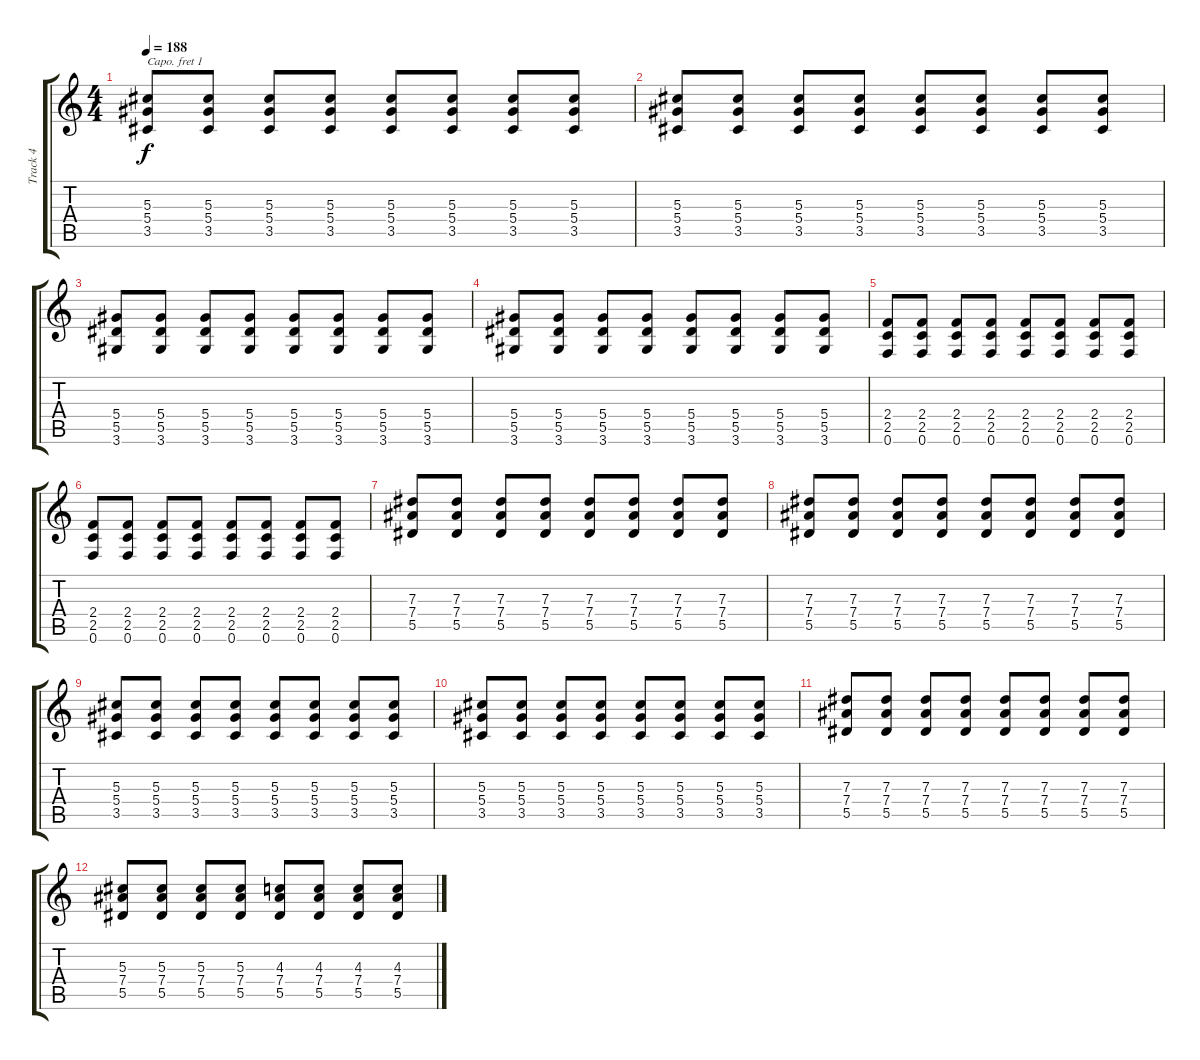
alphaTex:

\track ("Track 4" "Track 4") {instrument overdrivenguitar}
\staff {score tabs}
\capo 1
\tuning (E4 B3 G3 D3 A2 E2) {hide}
\ts (4 4)
\tempo 188
\clef g2
\ks c
(5.3 5.4 3.5).8{dy f} (5.3 5.4 3.5).8 (5.3 5.4 3.5).8 (5.3 5.4 3.5).8 (5.3 5.4 3.5).8 (5.3 5.4 3.5).8 (5.3 5.4 3.5).8 (5.3 5.4 3.5).8 |
(5.3 5.4 3.5).8 (5.3 5.4 3.5).8 (5.3 5.4 3.5).8 (5.3 5.4 3.5).8 (5.3 5.4 3.5).8 (5.3 5.4 3.5).8 (5.3 5.4 3.5).8 (5.3 5.4 3.5).8 |
(5.4 5.5 3.6).8 (5.4 5.5 3.6).8 (5.4 5.5 3.6).8 (5.4 5.5 3.6).8 (5.4 5.5 3.6).8 (5.4 5.5 3.6).8 (5.4 5.5 3.6).8 (5.4 5.5 3.6).8 |
(5.4 5.5 3.6).8 (5.4 5.5 3.6).8 (5.4 5.5 3.6).8 (5.4 5.5 3.6).8 (5.4 5.5 3.6).8 (5.4 5.5 3.6).8 (5.4 5.5 3.6).8 (5.4 5.5 3.6).8 |
(2.4 2.5 0.6).8 (2.4 2.5 0.6).8 (2.4 2.5 0.6).8 (2.4 2.5 0.6).8 (2.4 2.5 0.6).8 (2.4 2.5 0.6).8 (2.4 2.5 0.6).8 (2.4 2.5 0.6).8 |
(2.4 2.5 0.6).8 (2.4 2.5 0.6).8 (2.4 2.5 0.6).8 (2.4 2.5 0.6).8 (2.4 2.5 0.6).8 (2.4 2.5 0.6).8 (2.4 2.5 0.6).8 (2.4 2.5 0.6).8 |
(7.3 7.4 5.5).8 (7.3 7.4 5.5).8 (7.3 7.4 5.5).8 (7.3 7.4 5.5).8 (7.3 7.4 5.5).8 (7.3 7.4 5.5).8 (7.3 7.4 5.5).8 (7.3 7.4 5.5).8 |
(7.3 7.4 5.5).8 (7.3 7.4 5.5).8 (7.3 7.4 5.5).8 (7.3 7.4 5.5).8 (7.3 7.4 5.5).8 (7.3 7.4 5.5).8 (7.3 7.4 5.5).8 (7.3 7.4 5.5).8 |
(5.3 5.4 3.5).8 (5.3 5.4 3.5).8 (5.3 5.4 3.5).8 (5.3 5.4 3.5).8 (5.3 5.4 3.5).8 (5.3 5.4 3.5).8 (5.3 5.4 3.5).8 (5.3 5.4 3.5).8 |
(5.3 5.4 3.5).8 (5.3 5.4 3.5).8 (5.3 5.4 3.5).8 (5.3 5.4 3.5).8 (5.3 5.4 3.5).8 (5.3 5.4 3.5).8 (5.3 5.4 3.5).8 (5.3 5.4 3.5).8 |
(7.3 7.4 5.5).8 (7.3 7.4 5.5).8 (7.3 7.4 5.5).8 (7.3 7.4 5.5).8 (7.3 7.4 5.5).8 (7.3 7.4 5.5).8 (7.3 7.4 5.5).8 (7.3 7.4 5.5).8 |
(5.3 7.4 5.5).8 (5.3 7.4 5.5).8 (5.3 7.4 5.5).8 (5.3 7.4 5.5).8 (4.3 7.4 5.5).8 (4.3 7.4 5.5).8 (4.3 7.4 5.5).8 (4.3 7.4 5.5).8
